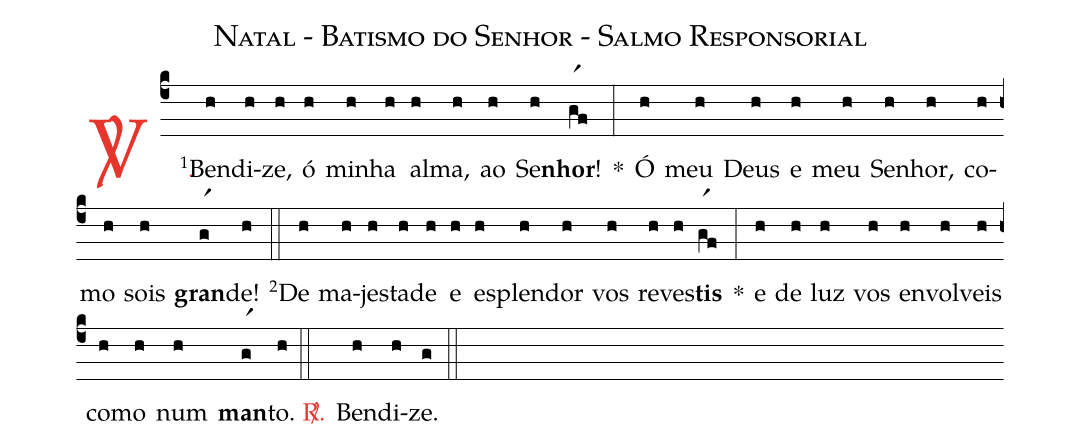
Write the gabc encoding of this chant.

name: Natal - Batismo do Senhor - Salmo Responsorial;
%%
(c4)

<c><sp>V/</sp>.</c>() <v>\VSup{1}</v>Ben(h)di(h)ze,(h) ó(h) mi(h)nha(h) al(h)ma,(h) ao(h) Se(h)<b>nhor</b>!(gr1f) *(:)
Ó(h) meu(h) Deus(h) e(h) meu(h) Se(h)nhor,(h) co(h)mo(h) sois(h) <b>gran</b>(gr1)de!(h)

(::)

<v>\VSup{2}</v>De(h) ma(h)jes(h)ta(h)de(h) e(h) es(h)plen(h)dor(h) vos(h) re(h)ves(h)<b>tis</b>(gr1f) *(:)
e(h) de(h) luz(h) vos(h) en(h)vol(h)veis(h) co(h)mo(h) num(h) <b>man</b>(gr1)to.(h)

(::)

<c><sp>R/</sp>.</c>() Ben(h)di(h)ze.(g)

(::)
